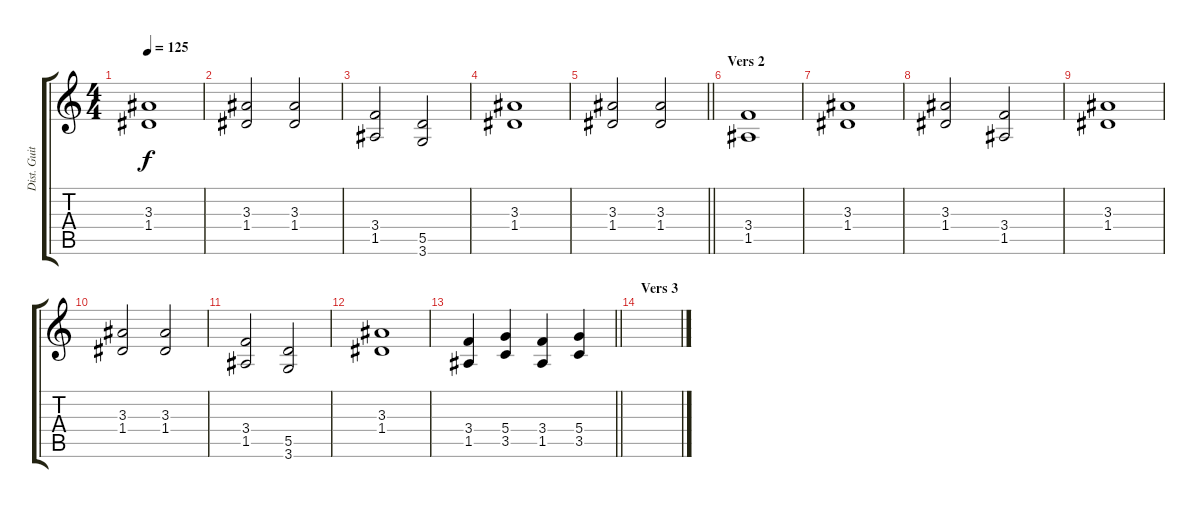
\track ("Dist. Guitar" "Dist. Guit") {instrument distortionguitar}
\staff {score tabs}
\tuning (E4 B3 G3 D3 A2 E2) {hide}
\ts (4 4)
\tempo 125
\clef g2
\ks c
(3.3 1.4).1{dy f} |
(3.3 1.4).2 (3.3 1.4).2 |
(3.4 1.5).2 (5.5 3.6).2 |
(3.3 1.4).1 |
\barLineRight lightlight
(3.3 1.4).2 (3.3 1.4).2 |
\section ("" "Vers 2")
(3.4 1.5).1 |
(3.3 1.4).1 |
(3.3 1.4).2 (3.4 1.5).2 |
(3.3 1.4).1 |
(3.3 1.4).2 (3.3 1.4).2 |
(3.4 1.5).2 (5.5 3.6).2 |
(3.3 1.4).1 |
\barLineRight lightlight
(3.4 1.5).4 (5.4 3.5).4 (3.4 1.5).4 (5.4 3.5).4 |
\section ("" "Vers 3")
